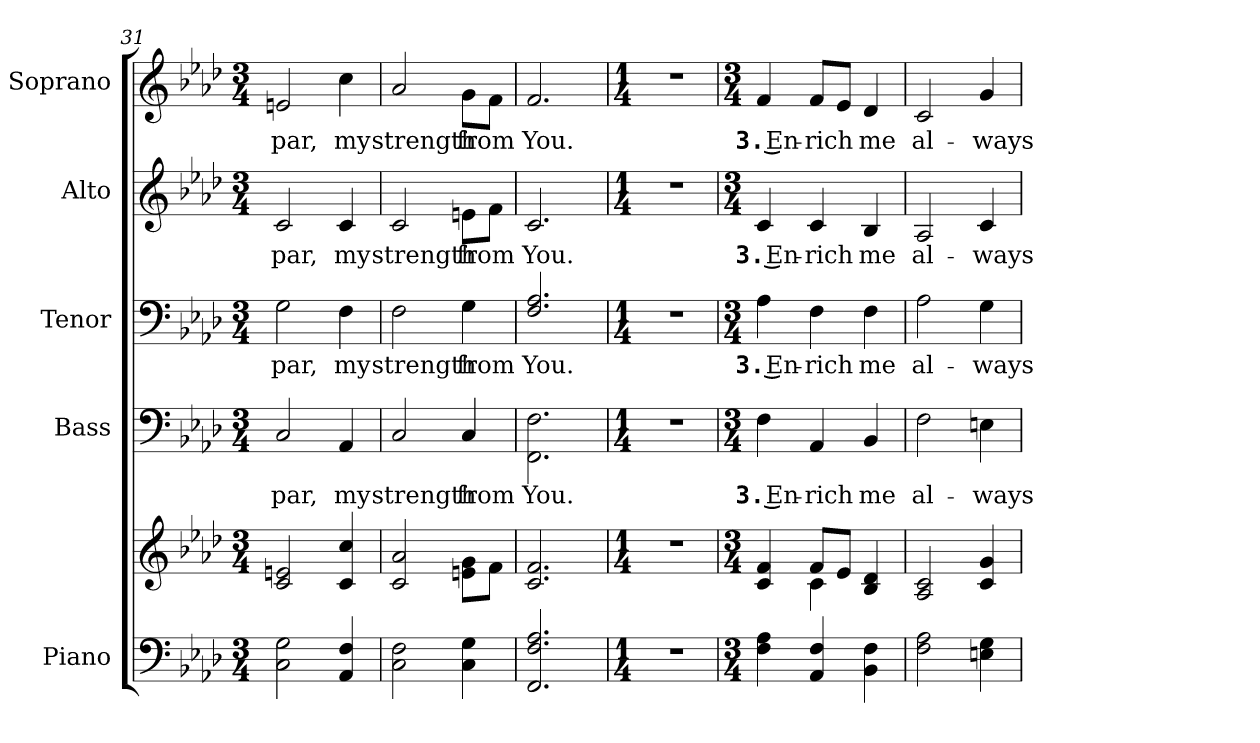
**kern	**kern	**kern	**text	**kern	**text	**kern	**text	**kern	**text
*part5	*part5	*part4	*part4	*part3	*part3	*part2	*part2	*part1	*part1
*staff6	*staff5	*staff4	*staff4	*staff3	*staff3	*staff2	*staff2	*staff1	*staff1
*I"Piano	*	*I"Bass	*	*I"Tenor	*	*I"Alto	*	*I"Soprano	*
*I'Pno.	*	*I'B.	*	*I'T.	*	*I'A.	*	*I'S.	*
!!LO:PB:g=z
*clefF4	*clefG2	*clefF4	*	*clefF4	*	*clefG2	*	*clefG2	*
*k[b-e-a-d-]	*k[b-e-a-d-]	*k[b-e-a-d-]	*	*k[b-e-a-d-]	*	*k[b-e-a-d-]	*	*k[b-e-a-d-]	*
*A-:	*A-:	*A-:	*	*A-:	*	*A-:	*	*A-:	*
*M3/4	*M3/4	*M3/4	*	*M3/4	*	*M3/4	*	*M3/4	*
=31	=31	=31	=31	=31	=31	=31	=31	=31	=31
!	!	!	!LO:LY:b:color=#000000	!	!	!	!	!	!
!	!	!	!	!	!LO:LY:b:color=#000000	!	!	!	!
!	!	!	!	!	!	!	!LO:LY:b:color=#000000	!	!
!	!	!	!	!	!	!	!	!	!LO:LY:b:color=#000000
2Ci\ 2Gi	2ci/ 2eni	2Ci/	par,	2Gi\	par,	2ci/	par,	2eni/	par,
!	!	!	!LO:LY:b:color=#000000	!	!	!	!	!	!
!	!	!	!	!	!LO:LY:b:color=#000000	!	!	!	!
!	!	!	!	!	!	!	!LO:LY:b:color=#000000	!	!
!	!	!	!	!	!	!	!	!	!LO:LY:b:color=#000000
4AA-i/ 4Fi	4ci/ 4cci	4AA-i/	my	4Fi\	my	4ci/	my	4cci\	my
=32	=32	=32	=32	=32	=32	=32	=32	=32	=32
!	!	!	!LO:LY:b:color=#000000	!	!	!	!	!	!
!	!	!	!	!	!LO:LY:b:color=#000000	!	!	!	!
!	!	!	!	!	!	!	!LO:LY:b:color=#000000	!	!
!	!	!	!	!	!	!	!	!	!LO:LY:b:color=#000000
2Ci\ 2Fi	2ci/ 2a-i	2Ci/	strength	2Fi\	strength	2ci/	strength	2a-i/	strength
!	!	!	!LO:LY:b:color=#000000	!	!	!	!	!	!
!	!	!	!	!	!LO:LY:b:color=#000000	!	!	!	!
!	!	!	!	!	!	!	!LO:LY:b:color=#000000	!	!
!	!	!	!	!	!	!	!	!	!LO:LY:b:color=#000000
4Ci\ 4Gi	8eni\ 8giL	4Ci/	from	4Gi\	from	8eni\L	from	8gi\L	from
.	8fi\J	.	.	.	.	8fi\J	.	8fi\J	.
=33	=33	=33	=33	=33	=33	=33	=33	=33	=33
!	!	!	!LO:LY:b:color=#000000	!	!	!	!	!	!
!	!	!	!	!	!LO:LY:b:color=#000000	!	!	!	!
!	!	!	!	!	!	!	!LO:LY:b:color=#000000	!	!
!	!	!	!	!	!	!	!	!	!LO:LY:b:color=#000000
2.FFi/ 2.Fi 2.A-i	2.ci/ 2.fi	2.FFi\ 2.Fi	You.	2.Fi/ 2.A-i	You.	2.ci/	You.	2.fi/	You.
!!LO:PB:g=z
=34	=34	=34	=34	=34	=34	=34	=34	=34	=34
*M1/4	*M1/4	*M1/4	*	*M1/4	*	*M1/4	*	*M1/4	*
!LO:N:vis=1	!LO:N:vis=1	!LO:N:vis=1	!	!LO:N:vis=1	!	!LO:N:vis=1	!	!LO:N:vis=1	!
4r	4r	4r	.	4r	.	4r	.	4r	.
=35	=35	=35	=35	=35	=35	=35	=35	=35	=35
*M3/4	*M3/4	*M3/4	*	*M3/4	*	*M3/4	*	*M3/4	*
*	*^	*	*	*	*	*	*	*	*
!	!	!	!	!LO:LY:b:color=#000000	!	!	!	!	!	!
!	!	!	!	!	!	!LO:LY:b:color=#000000	!	!	!	!
!	!	!	!	!	!	!	!	!LO:LY:b:color=#000000	!	!
!	!	!	!	!	!	!	!	!	!	!LO:LY:b:color=#000000
4Fi\ 4A-i	4ci/ 4fi	4ryy	4Fi\	3. En-	4A-i\	3. En-	4ci/	3. En-	4fi/	3. En-
!	!	!	!	!LO:LY:b:color=#000000	!	!	!	!	!	!
!	!	!	!	!	!	!LO:LY:b:color=#000000	!	!	!	!
!	!	!	!	!	!	!	!	!LO:LY:b:color=#000000	!	!
!	!	!	!	!	!	!	!	!	!	!LO:LY:b:color=#000000
4AA-i/ 4Fi	8fi/L	4ci\	4AA-i/	-rich	4Fi\	-rich	4ci/	-rich	8fi/L	-rich
.	8e-i/J	.	.	.	.	.	.	.	8e-i/J	.
!	!	!	!	!LO:LY:b:color=#000000	!	!	!	!	!	!
!	!	!	!	!	!	!LO:LY:b:color=#000000	!	!	!	!
!	!	!	!	!	!	!	!	!LO:LY:b:color=#000000	!	!
!	!	!	!	!	!	!	!	!	!	!LO:LY:b:color=#000000
4BB-i\ 4Fi	4B-i/ 4d-i	4ryy	4BB-i/	me	4Fi\	me	4B-i/	me	4d-i/	me
*	*v	*v	*	*	*	*	*	*	*	*
=36	=36	=36	=36	=36	=36	=36	=36	=36	=36
*	*^	*	*	*	*	*	*	*	*
!	!	!	!	!LO:LY:b:color=#000000	!	!	!	!	!	!
*	*v	*v	*	*	*	*	*	*	*	*
*	*^	*	*	*	*	*	*	*	*
!	!	!	!	!	!	!LO:LY:b:color=#000000	!	!	!	!
*	*v	*v	*	*	*	*	*	*	*	*
*	*^	*	*	*	*	*	*	*	*
!	!	!	!	!	!	!	!	!LO:LY:b:color=#000000	!	!
*	*v	*v	*	*	*	*	*	*	*	*
*	*^	*	*	*	*	*	*	*	*
!	!	!	!	!	!	!	!	!	!	!LO:LY:b:color=#000000
*	*v	*v	*	*	*	*	*	*	*	*
2Fi\ 2A-i	2A-i/ 2ci	2Fi\	al-	2A-i\	al-	2A-i/	al-	2ci/	al-
!	!	!	!LO:LY:b:color=#000000	!	!	!	!	!	!
!	!	!	!	!	!LO:LY:b:color=#000000	!	!	!	!
!	!	!	!	!	!	!	!LO:LY:b:color=#000000	!	!
!	!	!	!	!	!	!	!	!	!LO:LY:b:color=#000000
4Eni\ 4Gi	4ci/ 4gi	4Eni\	-ways	4Gi\	-ways	4ci/	-ways	4gi/	-ways
=	=	=	=	=	=	=	=	=	=
*-	*-	*-	*-	*-	*-	*-	*-	*-	*-
